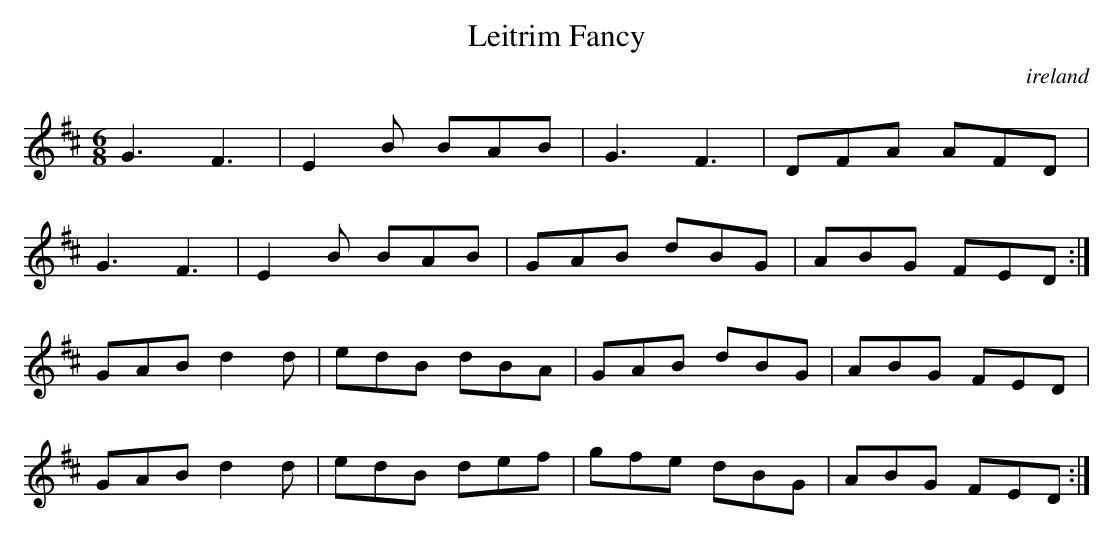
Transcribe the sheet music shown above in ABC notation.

X:1
T:Leitrim Fancy
O:ireland
M:6/8
L:1/8
K:E Dorian
G3 F3|E2B BAB|G3 F3|DFA AFD|!
G3 F3|E2B BAB|GAB dBG|ABG FED:|!
GAB d2d|edB dBA|GAB dBG|ABG FED|!
GAB d2d|edB def|gfe dBG|ABG FED:|!
